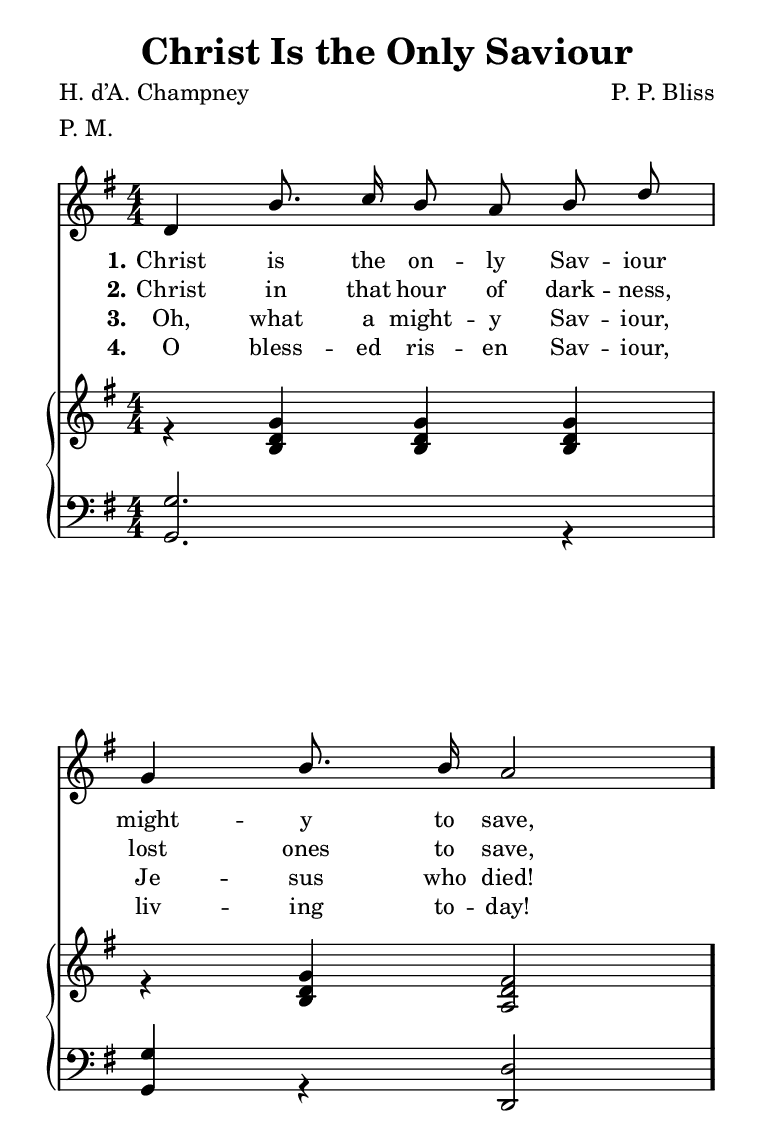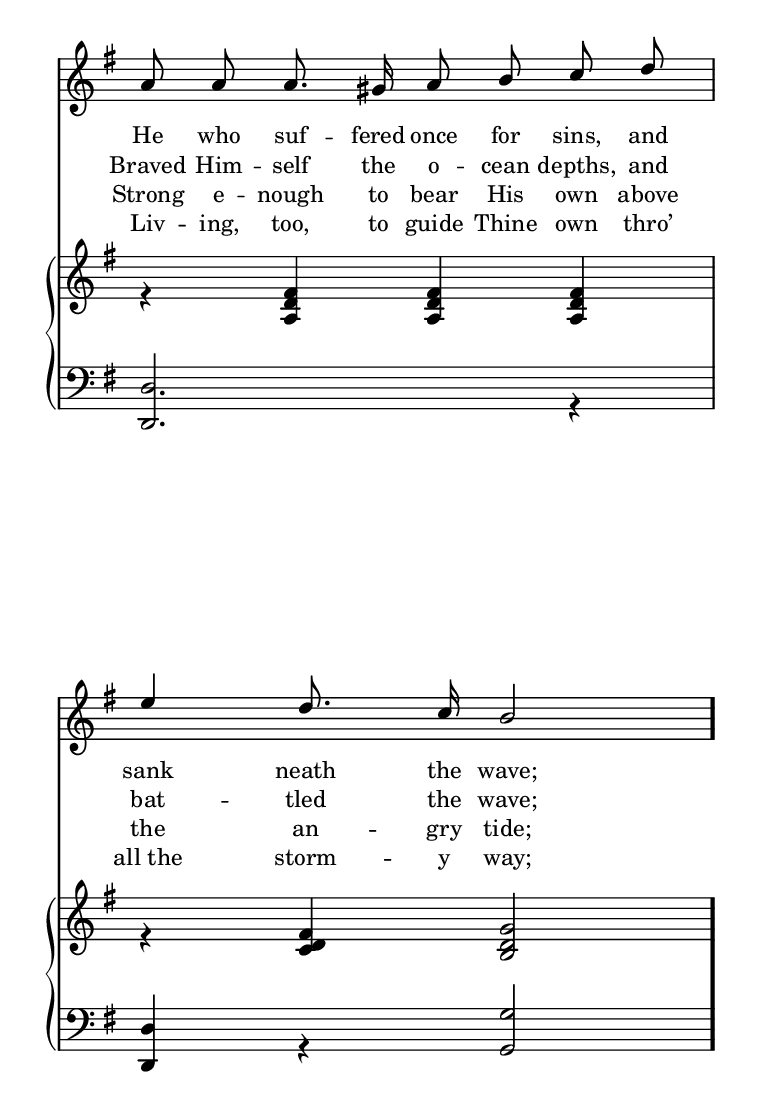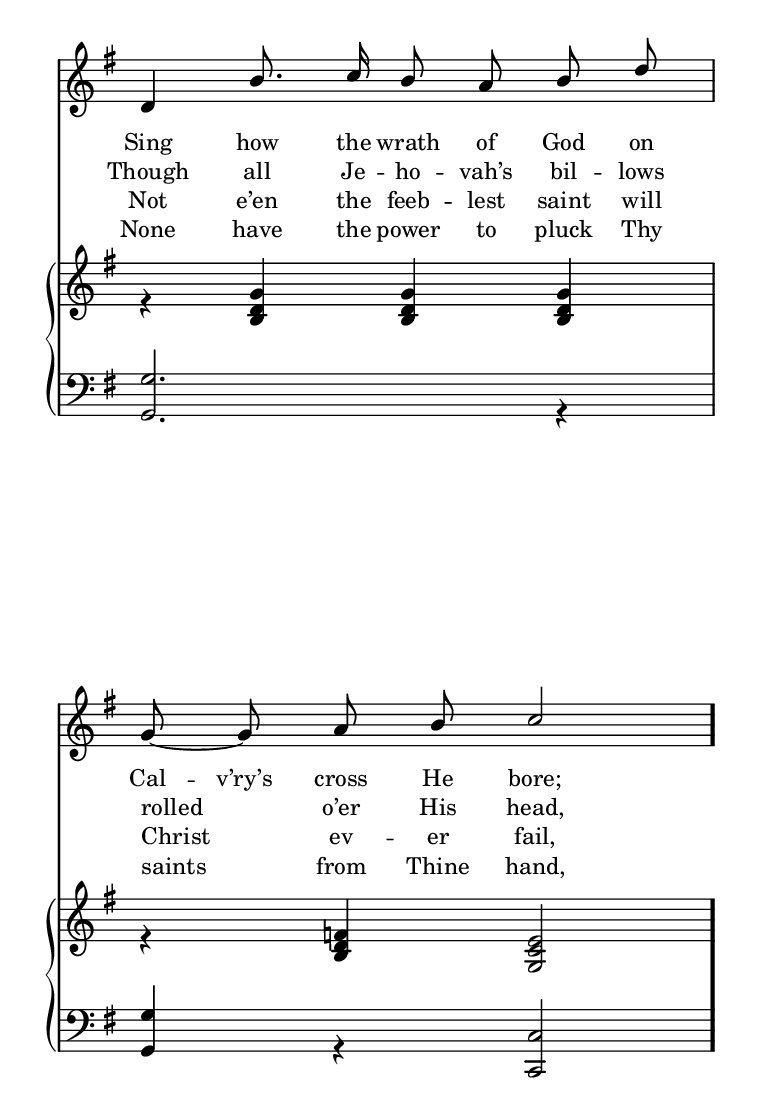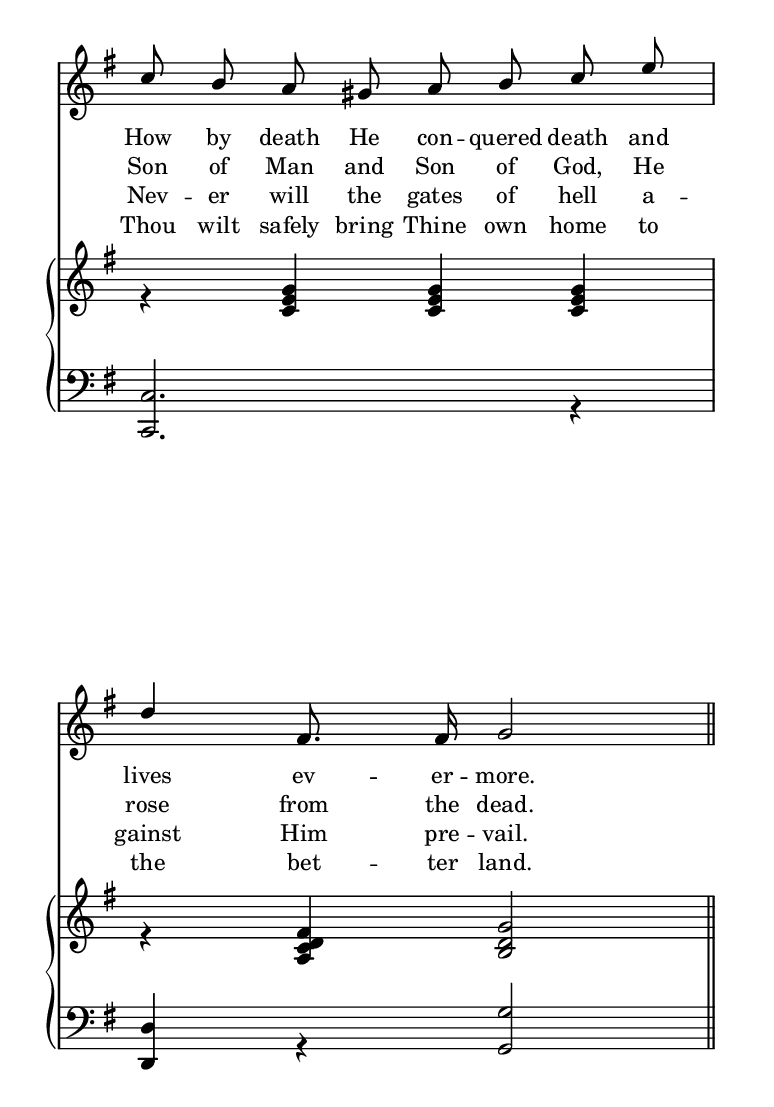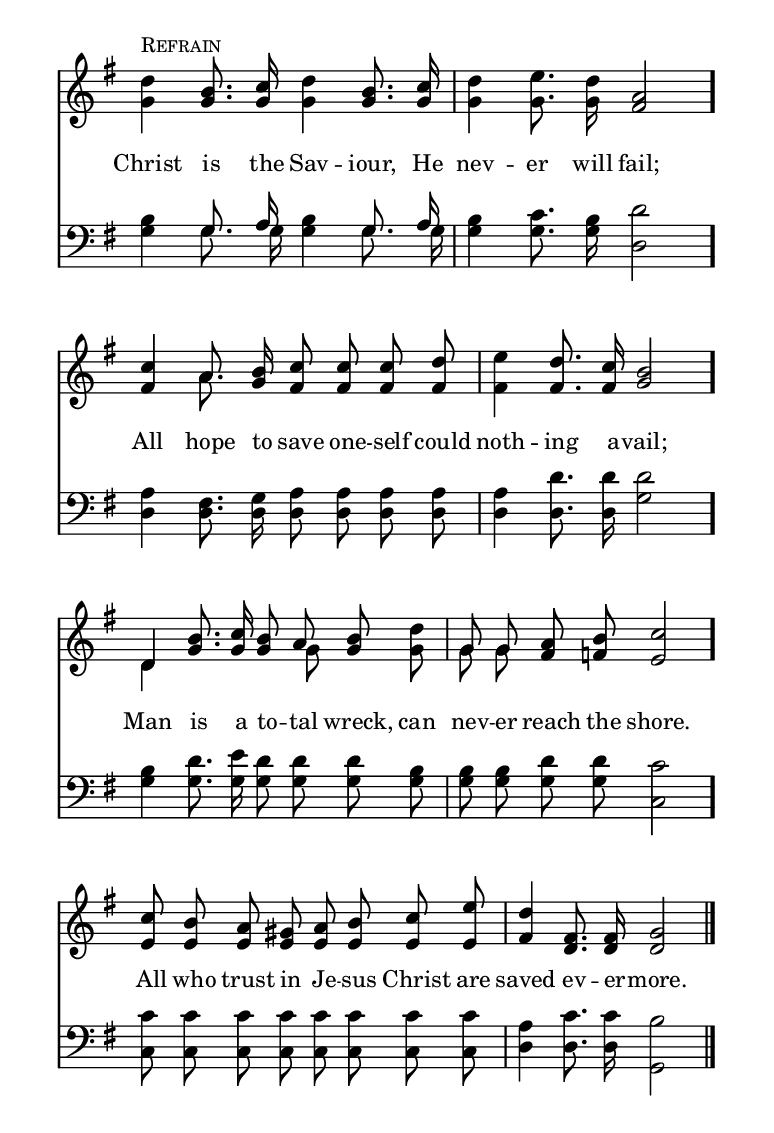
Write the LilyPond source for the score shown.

\include "common/global.ily"
\paper {
  \include "common/paper.ily"
  ragged-last-bottom = ##t
  systems-per-page = #(cond (is-eogsized 4) (#t #f))
  system-count = #(cond (is-eogsized 7) (#t #f))
}

\header{
  %gospel
  hymnnumber = "65"
  title = "Christ Is the Only Saviour"
  tunename = "The Lifeboat"
  meter = "P. M."
  poet = "H. d’A. Champney"
  composer = "P. P. Bliss"
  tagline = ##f
}

% for fermata in MIDI
ta = { \tempo 4=80 }
tb = { \tempo 4=40 }

patternAA = { c4 c8. c16 c8 c8 c8 c8 | c4 c8. c16 c2 }
patternAB = { c4 c8. c16 c8 c8 c8 c8 | c8 _~ c8 c8  c8  c2 }
patternAC = { c4 c8. c16 c4 c8.  c16 | c4 c8. c16 c2 }
patternAD = { c4 c8. c16 c8 c8 c8 c8 | c8 c8 c8 c8 c2 }
patternAE = { c8 c8 c8. c16 c8 c8 c8 c8 | c4 c8. c16 c2 }

patternBA = { c8 c8 c8 c8 c8 c8 c8 c8 | c4 c8. c16 c2 }

global = {
  \include "common/overrides.ily"
  \override Staff.TimeSignature.style = #'numbered
  \time 4/4
  \override Score.MetronomeMark.transparent = ##t % hide all fermata changes too
  \ta
  \key g \major
  \autoBeamOff
}

notesAlto = {
\global
\relative e' {

  \changePitch \patternAC { g g g g g g | g g g fis }
  \changePitch \patternAA { fis a g fis fis fis fis | fis fis fis g }
  \changePitch \patternAD { d g g g g g g | g g fis f e }
  \changePitch \patternBA { e e e e e e e e | fis d d d }

}
}

notesTenor = {
\global
\relative a {

  \changePitch \patternAC { b g a b g a | b c b d }
  \changePitch \patternAA { a fis g a a a a | a d d d }
  \changePitch \patternAD { b d e d d d b | b b d d c }
  \changePitch \patternBA { c c c c c c c c | a c c b }

}
}

notesBass = {
\global
\relative f {

  \changePitch \patternAC { g g g g g g | g g g d }
  \changePitch \patternAA { d d d d d d d | d d d g }
  \changePitch \patternAD { g g g g g g g | g g g g c, }
  \changePitch \patternBA { c c c c c c c c | d d d g, }

}
}

Refrain = \lyricmode {

Christ is the Sav -- iour, He nev -- er will fail; \bar "."
All hope to save one -- self could noth -- ing a -- vail; \bar "."
Man is a to -- tal wreck, can nev -- er reach the shore. \bar "." \eogbreak
All who trust in Je -- sus Christ are saved ev -- er -- more. \bar "."

}

notesSopranoRefrain = {
\global
\relative c' {

  << s^\markup { \small \caps "Refrain" }
  \changePitch \patternAC { d' b c d b c | d e d a  } >>
  \changePitch \patternAA { c a b c c c d | e d c b }
  \changePitch \patternAD { d, b' c b a b d | g, g a b c }
  \changePitch \patternBA { c b a gis a b c e | d fis, fis g }

  \bar "|."

}
}

notesSoprano = {
\global
\relative c' {

  \changePitch \patternAA { d b' c b a b d | g, b b a }
  \changePitch \patternAE { a a a gis a b c d | e d c b } % patternAA in the original, but nonsensical
  \changePitch \patternAB { d, b' c b a b d | g, g a b c } % original does not have tie
  \changePitch \patternBA { c b a gis a b c e | d fis, fis g }

  \bar "||"

}
}

notesRightHand = {
\global
\override Stem.direction = #UP
\relative e' {

r4 < b d g >4 < b d g >4 < b d g >4 | r4 < b d g >4 < a d fis >2
r4 < a d fis >4 < a d fis >4 < a d fis >4 | r4 < c d fis >4 < b d g >2
r4 < b d g >4 < b d g >4 < b d g >4 | r4 < b d f >4 < g c e >2
r4 < c e g >4 < c e g >4 < c e g >4 | r4 < a c d fis >4 < b d g >2

}
}

notesLeftHand = {
\global
\override Stem.direction = #UP
\clef bass
\relative f, {

< g g' >2. r4 | < g g' >4 r4 < d d' >2
< d d' >2. r4 | < d d' >4 r4 < g g' >2
< g g' >2. r4 | < g g' >4 r4 < c, c' >2
< c c' >2. r4 | < d d' >4 r4 < g g' >2

}
}

wordsA = \lyricmode {
\set stanza = "1."

Christ is the on -- ly Sav -- iour might -- y to save, \bar "."
He who suf -- fered once for sins, and sank neath the wave; \bar "."
Sing how the wrath of God on \mon Cal -- v’ry’s \moff cross He bore; \bar "."
How by death He con -- quered death and lives ev -- er -- more. \bar "."

}

wordsB = \lyricmode {
\set stanza = "2."

Christ in that hour of dark -- ness, lost ones to save,
Braved Him -- self the o -- cean depths, and bat -- tled the wave;
Though all Je -- ho -- vah’s bil -- lows rolled o’er His head,
Son of Man and Son of God, He rose from the dead.

}

wordsC = \lyricmode {
\set stanza = "3."

Oh, what a might -- y Sav -- iour, Je -- sus who died!
Strong e -- nough to bear His own above the an -- gry tide; % a -- bove ?
Not e’en the feeb -- lest saint will Christ ev -- er fail,
Nev -- er will the gates of hell a -- gainst Him pre -- vail.

}

wordsD = \lyricmode {
\set stanza = "4."

O bless -- ed ris -- en Sav -- iour, liv -- ing to -- day!
Liv -- ing, too, to guide Thine own thro’ all_the storm -- y way;
None have the power to pluck Thy saints from Thine hand,
Thou wilt safely bring Thine own home to the bet -- ter land.

}

\score {
  \context ChoirStaff {
    <<
      \context Staff = upper <<
        \set Staff.autoBeaming = ##f
        \set ChoirStaff.systemStartDelimiter = #'SystemStartBar
        \context Voice  = sopranos { \voiceOne << \notesSoprano >> }
        \context Lyrics = one   \lyricsto sopranos \wordsA
        \context Lyrics = two   \lyricsto sopranos \wordsB
        \context Lyrics = three \lyricsto sopranos \wordsC
        \context Lyrics = four  \lyricsto sopranos \wordsD
      >>
      \context PianoStaff = men <<
        \set ChoirStaff.printPartCombineTexts = ##f
        \context Voice  = righthand { \voiceTwo << \notesRightHand >> }
        \context Voice  = lefthand { \voiceTwo << \notesLeftHand >> }
      >>
    >>
    \once \omit Staff.TimeSignature
    \once \omit PianoStaff.TimeSignature
    \pageBreak % forced in all variants to work around gapped system issue
    <<
      \context Staff = upper <<
        \once \set Staff.explicitKeySignatureVisibility = #end-of-line-invisible
        \set Staff.autoBeaming = ##f
        \set ChoirStaff.systemStartDelimiter = #'SystemStartBar
        \set ChoirStaff.printPartCombineTexts = ##f
        \partcombine #'(2 . 11) \notesSopranoRefrain \notesAlto
        \context NullVoice = sopranosRefrain { \voiceOne << \notesSopranoRefrain >> }
        \context Lyrics = one   \lyricsto sopranosRefrain \Refrain
      >>
      \context Staff = men <<
        \once \set Staff.explicitKeySignatureVisibility = #end-of-line-invisible
        \set Staff.autoBeaming = ##f
        \clef bass
        \set ChoirStaff.printPartCombineTexts = ##f
        \override Staff.TimeSignature.stencil = ##f
        \partcombine #'(2 . 11) \notesTenor \notesBass
      >>
    >>
  }
  \layout {
    \include "common/layout.ily"
  }
}

\score {
  \new Score {
    \context ChoirStaff <<
      \new Staff = upper <<
        \new Voice  = sopranos { \voiceOne { << \notesSoprano >> << \notesSopranoRefrain >> } }
        \new Voice  = altos { \voiceTwo { \repeat unfold 32 { \skip 4 } << \notesAlto >> } }
      >>
      \new PianoStaff = men <<
        \new Voice  = righthand { \voiceTwo << \notesRightHand >> }
        \new Voice  = lefthand { \voiceTwo << \notesLeftHand >> }
        \new Voice  = tenors { \voiceOne { \repeat unfold 32 { \skip 4 } << \notesTenor >> } }
        \new Voice  = basses { \voiceTwo { \repeat unfold 32 { \skip 4 } << \notesBass >> } }
      >>
    >>
  }
  \midi{
    \include "common/midi.ily"
  }
}




\version "2.19.49"  % necessary for upgrading to future LilyPond versions.

% vi:set et ts=2 sw=2 ai nocindent syntax=lilypond:
